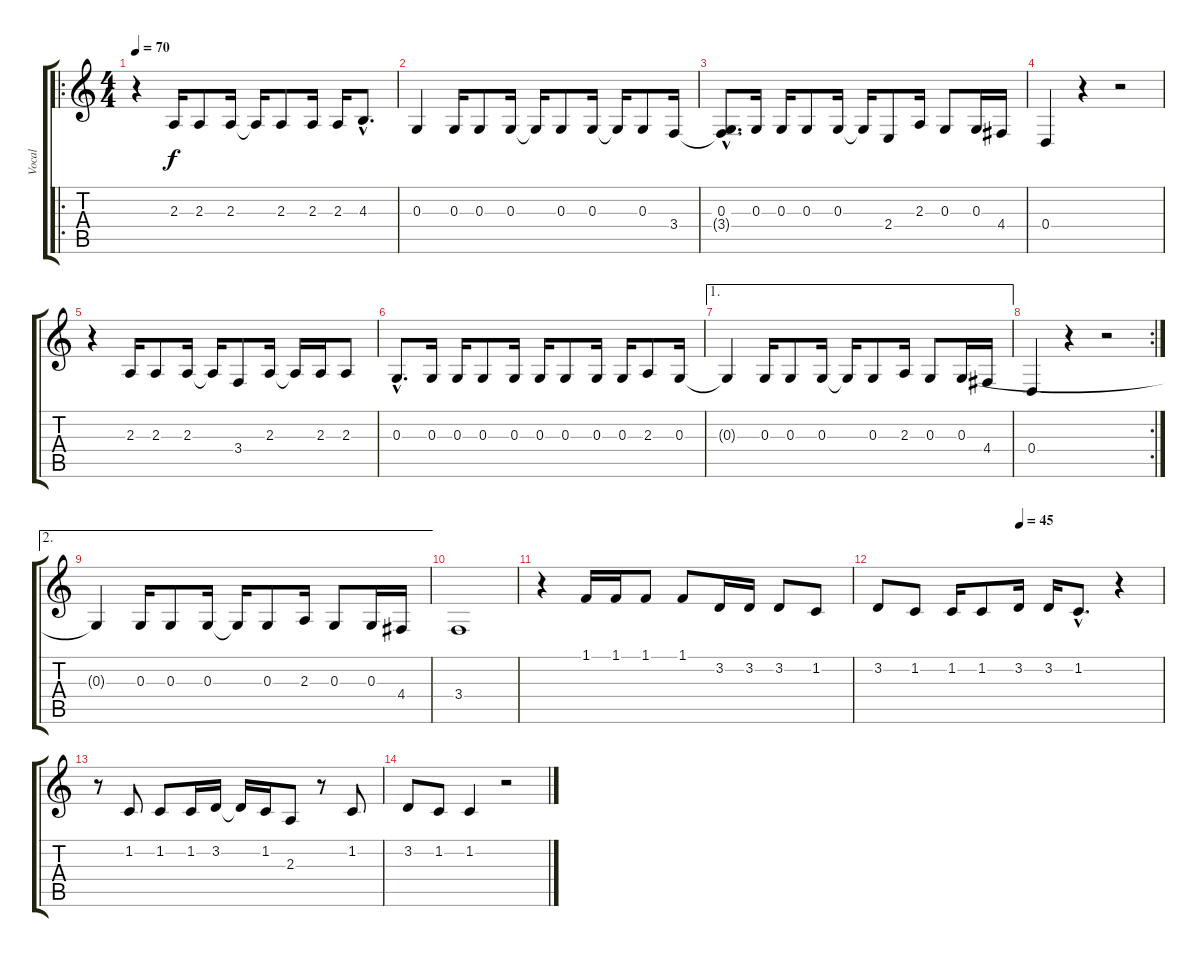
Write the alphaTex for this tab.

\track ("Vocal" "Vocal") {instrument tenorsax}
\staff {score tabs}
\tuning (E4 B3 G3 D3 A2 E2) {hide}
\ro
\ts (4 4)
\tempo 70
\clef g2
\ks c
r.4{dy f} 2.3.16 2.3.8 2.3.16 2.3{t}.16 2.3.8 2.3.16 2.3.16 4.3{hac}.8{d} |
0.3.4 0.3.16 0.3.8 0.3.16 0.3{t}.16 0.3.8 0.3.16 0.3{t}.16 0.3.8 3.4.16 |
(0.3{hac} 3.4{hac t}).8{d} 0.3.16 0.3.16 0.3.8 0.3.16 0.3{t}.16 2.4.8 2.3.16 0.3.8 0.3.16 4.4.16 |
0.4.4 r.4 r.2 |
r.4 2.3.16 2.3.8 2.3.16 2.3{t}.16 3.4.8 2.3.16 2.3{t}.16 2.3.16 2.3.8 |
0.3{hac}.8{d} 0.3.16 0.3.16 0.3.8 0.3.16 0.3.16 0.3.8 0.3.16 0.3.16 2.3.8 0.3.16 |
\ae 1
0.3{t}.4 0.3.16 0.3.8 0.3.16 0.3{t}.16 0.3.8 2.3.16 0.3.8 0.3.16 4.4.16 |
\rc 2
0.4.4 r.4 r.2 |
\ae 2
0.3{t}.4 0.3.16 0.3.8 0.3.16 0.3{t}.16 0.3.8 2.3.16 0.3.8 0.3.16 4.4.16 |
3.4.1 |
r.4 1.1.16 1.1.16 1.1.8 1.1.8 3.2.16 3.2.16 3.2.8 1.2.8 |
\tempo (45 0.5)
3.2.8 1.2.8 1.2.16 1.2.8 3.2.16 3.2.16 1.2{hac}.8{d} r.4 |
r.8 1.2.8 1.2.8 1.2.16 3.2.16 3.2{t}.16 1.2.16 2.3.8 r.8 1.2.8 |
3.2.8 1.2.8 1.2.4 r.2
